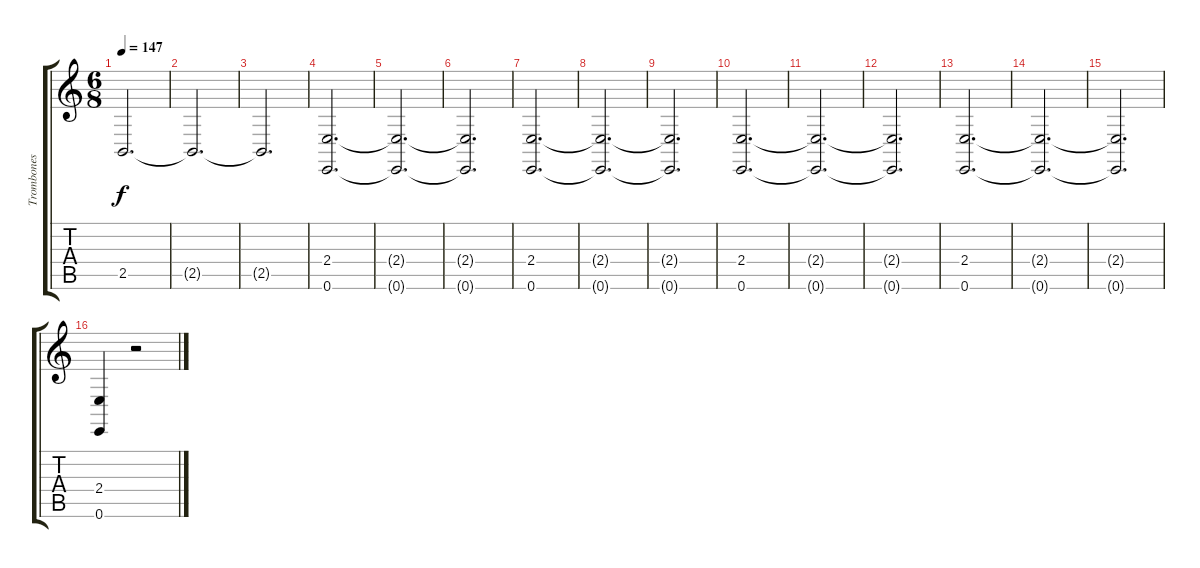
\track ("Trombones" "Trombones") {instrument pizzicatostrings}
\staff {score tabs}
\tuning (E4 B3 G3 D3 A2 E2) {hide}
\ts (6 8)
\tempo 147
\clef g2
\ks c
2.5.2{d dy f} |
2.5{t}.2{d} |
2.5{t}.2{d} |
(2.4 0.6).2{d} |
(2.4{t} 0.6{t}).2{d} |
(2.4{t} 0.6{t}).2{d} |
(2.4 0.6).2{d} |
(2.4{t} 0.6{t}).2{d} |
(2.4{t} 0.6{t}).2{d} |
(2.4 0.6).2{d} |
(2.4{t} 0.6{t}).2{d} |
(2.4{t} 0.6{t}).2{d} |
(2.4 0.6).2{d} |
(2.4{t} 0.6{t}).2{d} |
(2.4{t} 0.6{t}).2{d} |
(2.4 0.6).4 r.2
